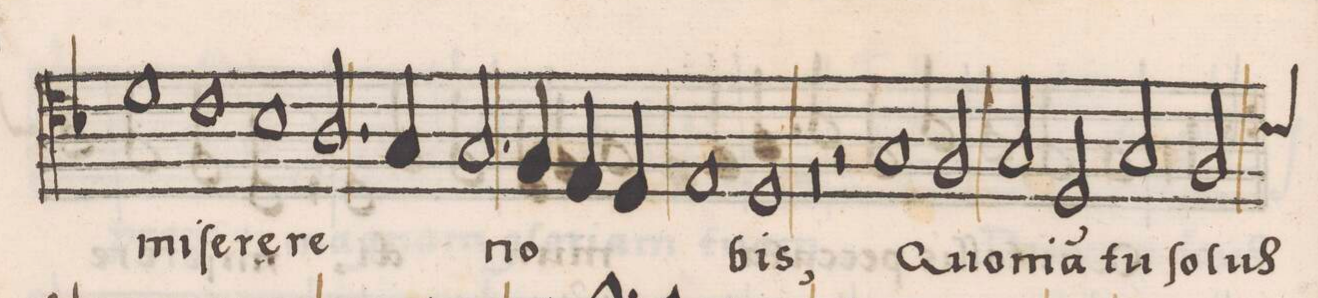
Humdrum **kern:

**kern	**text
*I"BASSVS	*
*clefC4	*
*k[b-]	*
*met(C|)	*
*M2/1	*
1d\	mi-
=97-	=97-
1c\	-ſe-
1B-\	-re-
=98-	=98-
2.A/	-re
4G/	.
2.G/	no-
=99-	=99-
4F/	.
4E/	.
4D/	.
1E/	.
=100-	=100-
1D/	-bis,
0r	.
=101-	=101-
2r	.
1G/	Quo-
=102-	=102-
2F/	-ni-
2G/	-a(m)
2D/	tu
=103-	=103-
2G/	ſo-
*custos:B-	*
2F/	-lus
*-	*-
